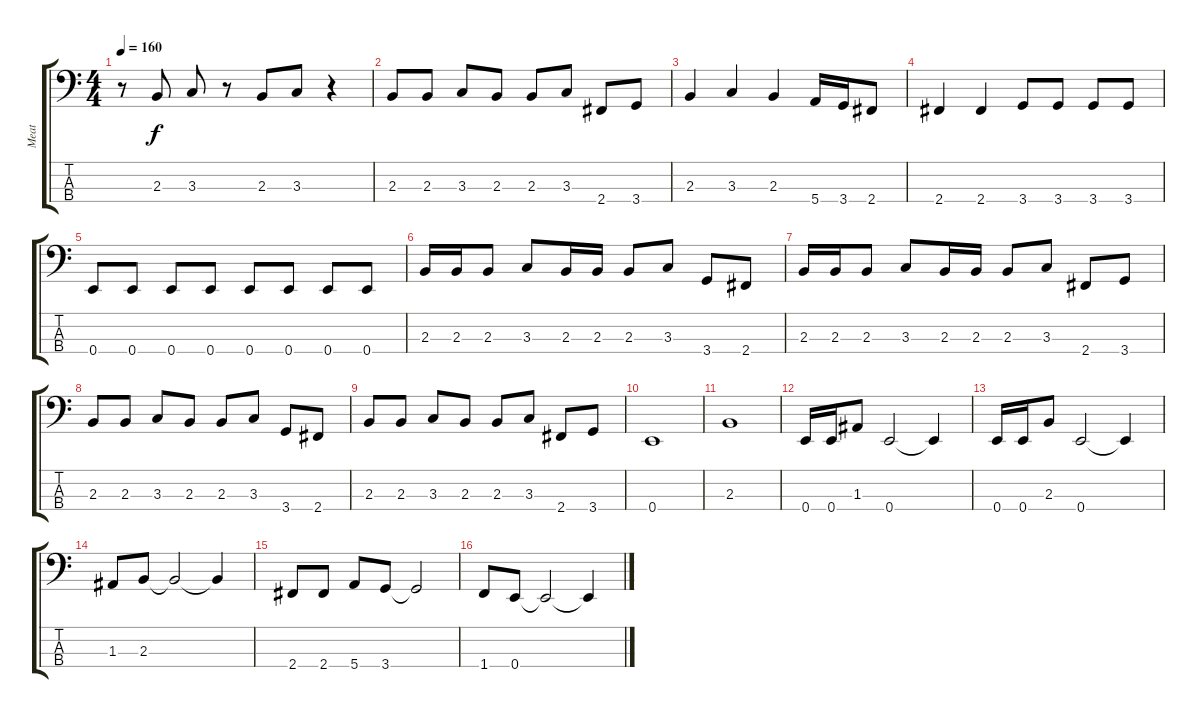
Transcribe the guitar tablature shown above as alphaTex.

\track ("Meat" "Meat") {instrument electricbasspick}
\staff {score tabs}
\tuning (G2 D2 A1 E1) {hide}
\ts (4 4)
\tempo 160
\clef f4
\ks c
r.8{dy f instrument electricbasspick} 2.3.8 3.3.8 r.8 2.3.8 3.3.8 r.4 |
2.3.8 2.3.8 3.3.8 2.3.8 2.3.8 3.3.8 2.4.8 3.4.8 |
2.3.4 3.3.4 2.3.4 5.4.16 3.4.16 2.4.8 |
2.4.4 2.4.4 3.4.8 3.4.8 3.4.8 3.4.8 |
0.4.8 0.4.8 0.4.8 0.4.8 0.4.8 0.4.8 0.4.8 0.4.8 |
2.3.16 2.3.16 2.3.8 3.3.8 2.3.16 2.3.16 2.3.8 3.3.8 3.4.8 2.4.8 |
2.3.16 2.3.16 2.3.8 3.3.8 2.3.16 2.3.16 2.3.8 3.3.8 2.4.8 3.4.8 |
2.3.8 2.3.8 3.3.8 2.3.8 2.3.8 3.3.8 3.4.8 2.4.8 |
2.3.8 2.3.8 3.3.8 2.3.8 2.3.8 3.3.8 2.4.8 3.4.8 |
0.4.1 |
2.3.1 |
0.4.16 0.4.16 1.3.8 0.4.2 0.4{t}.4 |
0.4.16 0.4.16 2.3.8 0.4.2 0.4{t}.4 |
1.3.8 2.3.8 2.3{t}.2 2.3{t}.4 |
2.4.8 2.4.8 5.4.8 3.4.8 3.4{t}.2 |
1.4.8 0.4.8 0.4{t}.2 0.4{t}.4
